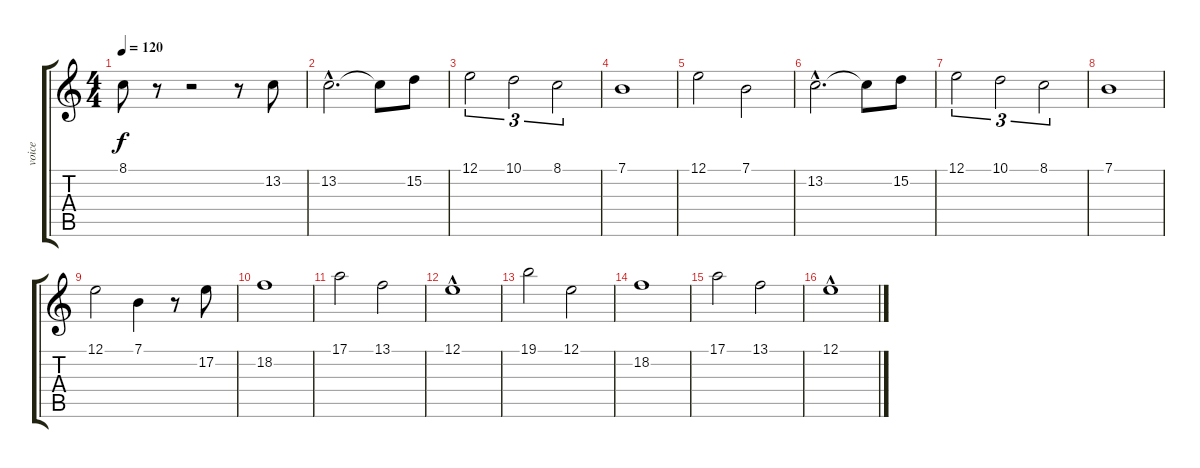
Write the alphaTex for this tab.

\track ("voice" "voice") {instrument voiceoohs}
\staff {score tabs}
\tuning (E4 B3 G3 D3 A2 E2) {hide}
\ts (4 4)
\tempo 120
\clef g2
\ks c
8.1.8{dy f} r.8 r.2 r.8 13.2.8 |
13.2{hac}.2{d} 13.2{t}.8 15.2.8 |
12.1.2{tu (3 2)} 10.1.2{tu (3 2)} 8.1.2{tu (3 2)} |
7.1.1 |
12.1.2 7.1.2 |
13.2{hac}.2{d} 13.2{t}.8 15.2.8 |
12.1.2{tu (3 2)} 10.1.2{tu (3 2)} 8.1.2{tu (3 2)} |
7.1.1 |
12.1.2 7.1.4 r.8 17.2.8 |
18.2.1 |
17.1.2 13.1.2 |
12.1{hac}.1 |
19.1.2 12.1.2 |
18.2.1 |
17.1.2 13.1.2 |
12.1{hac}.1
